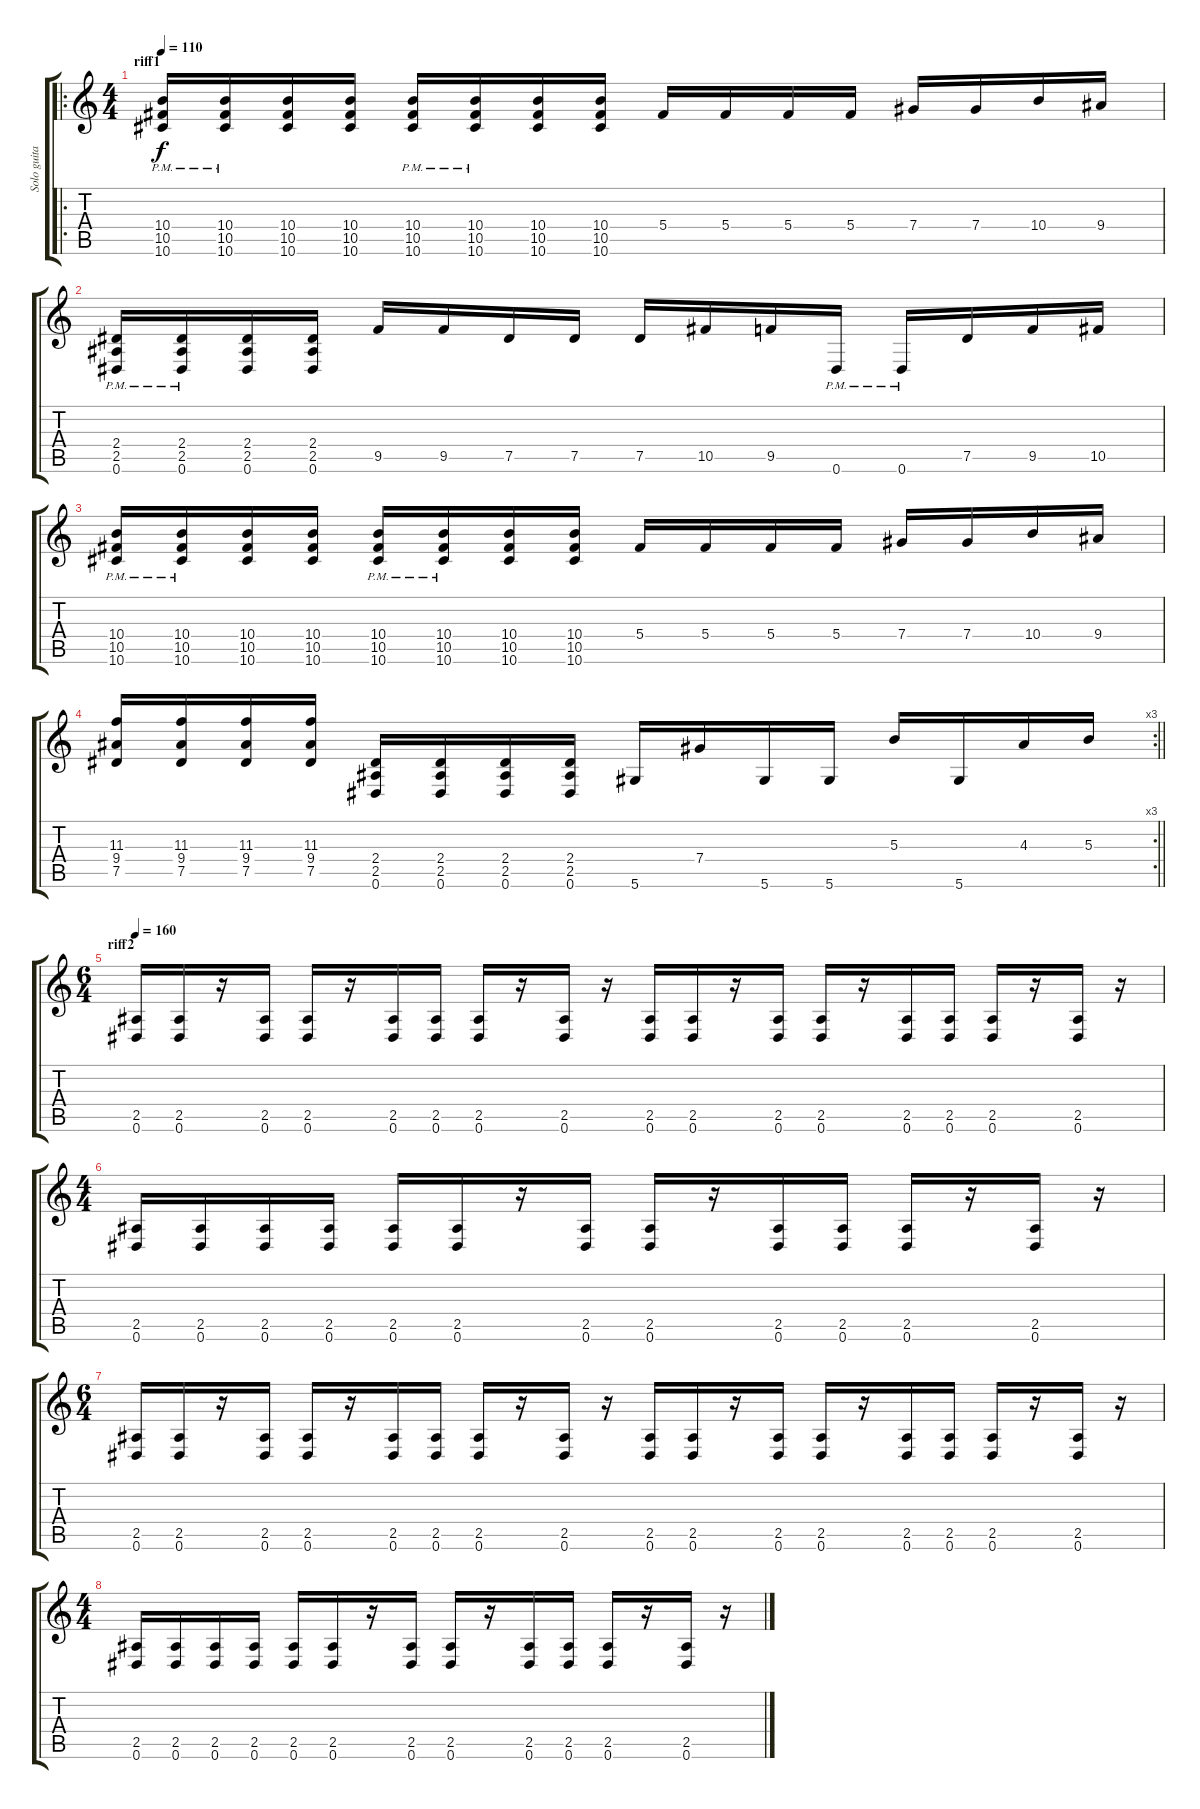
\track ("Solo guitar" "Solo guita") {instrument distortionguitar}
\staff {score tabs}
\tuning (Eb4 Bb3 Gb3 Db3 Ab2 Eb2) {hide}
\ro
\ts (4 4)
\section ("" "riff1")
\tempo 110
\clef g2
\ks c
(10.4 10.5 10.6{pm}).16{dy f instrument distortionguitar} (10.4 10.5 10.6{pm}).16 (10.4 10.5 10.6).16 (10.4 10.5 10.6).16 (10.4 10.5 10.6{pm}).16 (10.4 10.5 10.6{pm}).16 (10.4 10.5 10.6).16 (10.4 10.5 10.6).16 5.4.16 5.4.16 5.4.16 5.4.16 7.4.16 7.4.16 10.4.16 9.4.16 |
(2.4 2.5 0.6{pm}).16 (2.4 2.5 0.6{pm}).16 (2.4 2.5 0.6).16 (2.4 2.5 0.6).16 9.5.16 9.5.16 7.5.16 7.5.16 7.5.16 10.5.16 9.5.16 0.6{pm}.16 0.6{pm}.16 7.5.16 9.5.16 10.5.16 |
(10.4 10.5 10.6{pm}).16 (10.4 10.5 10.6{pm}).16 (10.4 10.5 10.6).16 (10.4 10.5 10.6).16 (10.4 10.5 10.6{pm}).16 (10.4 10.5 10.6{pm}).16 (10.4 10.5 10.6).16 (10.4 10.5 10.6).16 5.4.16 5.4.16 5.4.16 5.4.16 7.4.16 7.4.16 10.4.16 9.4.16 |
\rc 3
\barLineRight lightlight
(11.3 9.4 7.5).16 (11.3 9.4 7.5).16 (11.3 9.4 7.5).16 (11.3 9.4 7.5).16 (2.4 2.5 0.6).16 (2.4 2.5 0.6).16 (2.4 2.5 0.6).16 (2.4 2.5 0.6).16 5.6.16 7.4.16 5.6.16 5.6.16 5.3.16 5.6.16 4.3.16 5.3.16 |
\ts (6 4)
\section ("" "riff2")
\tempo 160
(2.5 0.6).16 (2.5 0.6).16 r.16 (2.5 0.6).16 (2.5 0.6).16 r.16 (2.5 0.6).16 (2.5 0.6).16 (2.5 0.6).16 r.16 (2.5 0.6).16 r.16 (2.5 0.6).16 (2.5 0.6).16 r.16 (2.5 0.6).16 (2.5 0.6).16 r.16 (2.5 0.6).16 (2.5 0.6).16 (2.5 0.6).16 r.16 (2.5 0.6).16 r.16 |
\ts (4 4)
(2.5 0.6).16 (2.5 0.6).16 (2.5 0.6).16 (2.5 0.6).16 (2.5 0.6).16 (2.5 0.6).16 r.16 (2.5 0.6).16 (2.5 0.6).16 r.16 (2.5 0.6).16 (2.5 0.6).16 (2.5 0.6).16 r.16 (2.5 0.6).16 r.16 |
\ts (6 4)
(2.5 0.6).16 (2.5 0.6).16 r.16 (2.5 0.6).16 (2.5 0.6).16 r.16 (2.5 0.6).16 (2.5 0.6).16 (2.5 0.6).16 r.16 (2.5 0.6).16 r.16 (2.5 0.6).16 (2.5 0.6).16 r.16 (2.5 0.6).16 (2.5 0.6).16 r.16 (2.5 0.6).16 (2.5 0.6).16 (2.5 0.6).16 r.16 (2.5 0.6).16 r.16 |
\ts (4 4)
(2.5 0.6).16 (2.5 0.6).16 (2.5 0.6).16 (2.5 0.6).16 (2.5 0.6).16 (2.5 0.6).16 r.16 (2.5 0.6).16 (2.5 0.6).16 r.16 (2.5 0.6).16 (2.5 0.6).16 (2.5 0.6).16 r.16 (2.5 0.6).16 r.16
